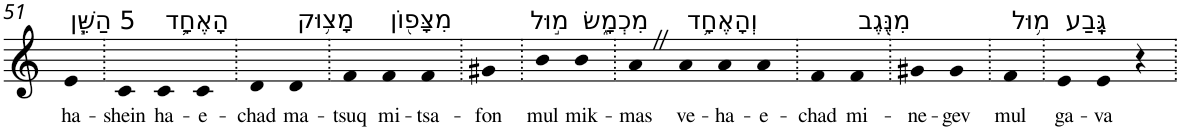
**kern	**text
*part1	*part1
*staff1	*staff1
*I"Piano	*
*I'Pno	*
!!LO:PB:g=z
*clefG2	*
*k[]	*
=51	=51
!LO:TX:a:t=5 הַשֵּׁ֧ן	!
!	!LO:LY:b
4e	ha-
=52.	=52.
!	!LO:LY:b
4c	-shein
!LO:TX:a:t=הָאֶחָ֛ד	!
!	!LO:LY:b
4c	ha-
!	!LO:LY:b
4c	-e-
=53.	=53.
!	!LO:LY:b
4d	-chad
!LO:TX:a:t=מָצ֥וּק	!
!	!LO:LY:b
4d	ma-
=54.	=54.
!	!LO:LY:b
4f	-tsuq
!LO:TX:a:t=מִצָּפ֖וֹן	!
!	!LO:LY:b
4f	mi-
!	!LO:LY:b
4f	-tsa-
=55.	=55.
!	!LO:LY:b
4g#X	-fon
=56.	=56.
!LO:TX:a:t=מ֣וּל	!
!	!LO:LY:b
4b	mul
!LO:TX:a:t=מִכְמָ֑שׂ	!
!	!LO:LY:b
4b	mik-
=57.	=57.
!	!LO:LY:b
4aZ	-mas
!LO:TX:a:t=וְהָאֶחָ֥ד	!
!	!LO:LY:b
4a	ve-
!	!LO:LY:b
4a	-ha-
!	!LO:LY:b
4a	-e-
=58.	=58.
!	!LO:LY:b
4f	-chad
!LO:TX:a:t=מִנֶּ֖גֶב	!
!	!LO:LY:b
4f	mi-
=59.	=59.
!	!LO:LY:b
4g#X	-ne-
!	!LO:LY:b
4g#	-gev
=60.	=60.
!LO:TX:a:t=מ֥וּל	!
!	!LO:LY:b
4f	mul
=61.	=61.
!LO:TX:a:t=גָּֽבַע	!
!	!LO:LY:b
4e	ga-
!	!LO:LY:b
4e	-va
4r	.
=.	=.
*-	*-
